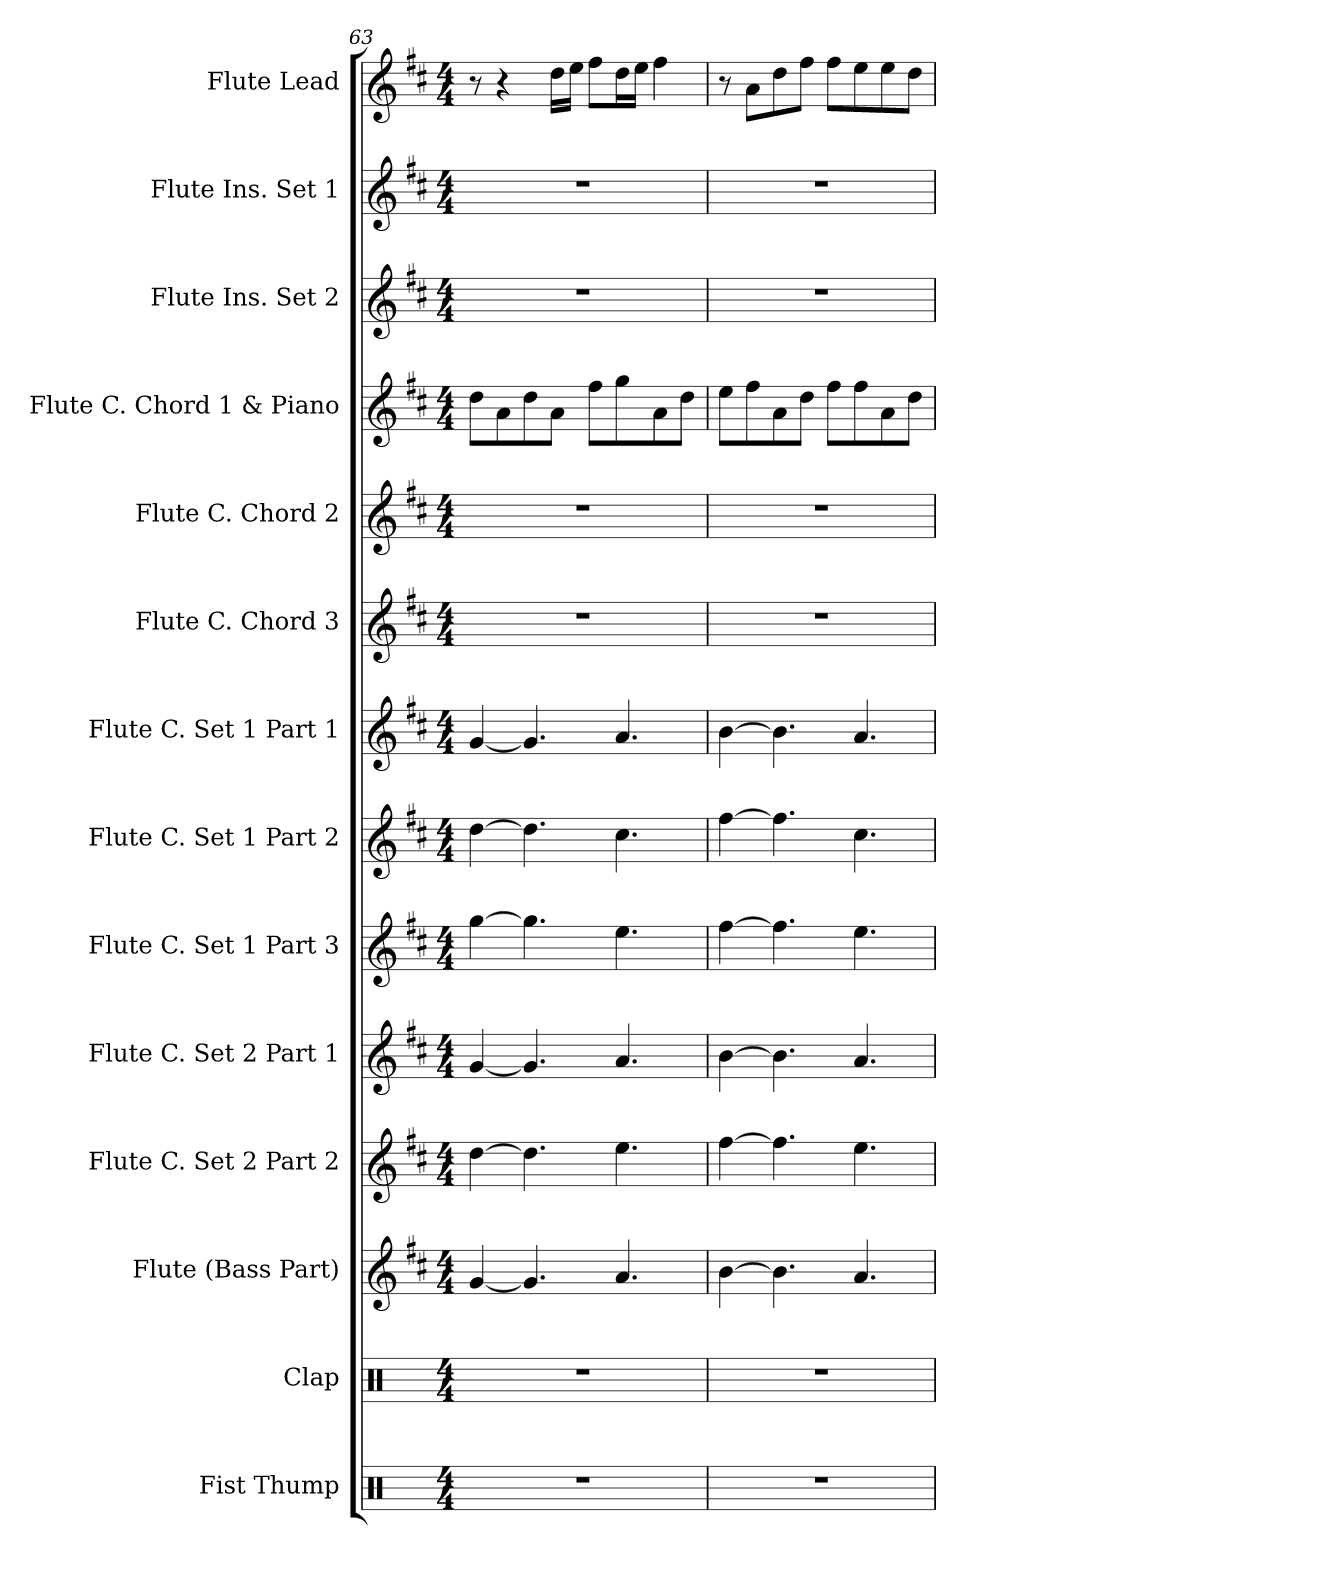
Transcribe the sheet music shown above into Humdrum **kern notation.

**kern	**kern	**kern	**kern	**kern	**kern	**kern	**kern	**kern	**kern	**kern	**kern	**kern	**kern
*part14	*part13	*part12	*part11	*part10	*part9	*part8	*part7	*part6	*part5	*part4	*part3	*part2	*part1
*staff14	*staff13	*staff12	*staff11	*staff10	*staff9	*staff8	*staff7	*staff6	*staff5	*staff4	*staff3	*staff2	*staff1
*I"Fist Thump	*I"Clap	*I"Flute (Bass Part)	*I"Flute C. Set 2 Part 2	*I"Flute C. Set 2 Part 1	*I"Flute C. Set 1 Part 3	*I"Flute C. Set 1 Part 2	*I"Flute C. Set 1 Part 1	*I"Flute C. Chord 3	*I"Flute C. Chord 2	*I"Flute C. Chord 1 &amp; Piano	*I"Flute Ins. Set 2	*I"Flute Ins. Set 1	*I"Flute Lead
*I'F.T.	*I'C.	*I'Fl. (BP)	*I'Fl. CS2 P2	*I'Fl. CS2 P1	*I'Fl. CS1 P3	*I'Fl. CS1 P2	*I'Fl. CS1 P1	*I'Fl. CC3	*I'Fl. CC2	*I'Fl. CC1 &amp; P	*I'Fl. IS2	*I'Fl. IS1	*I'Fl. Le.
*clefX	*clefX	*clefG2	*clefG2	*clefG2	*clefG2	*clefG2	*clefG2	*clefG2	*clefG2	*clefG2	*clefG2	*clefG2	*clefG2
*k[]	*k[]	*k[f#c#]	*k[f#c#]	*k[f#c#]	*k[f#c#]	*k[f#c#]	*k[f#c#]	*k[f#c#]	*k[f#c#]	*k[f#c#]	*k[f#c#]	*k[f#c#]	*k[f#c#]
*M4/4	*M4/4	*M4/4	*M4/4	*M4/4	*M4/4	*M4/4	*M4/4	*M4/4	*M4/4	*M4/4	*M4/4	*M4/4	*M4/4
=63	=63	=63	=63	=63	=63	=63	=63	=63	=63	=63	=63	=63	=63
1r	1r	[4g/	[4dd\	[4g/	[4gg\	[4dd\	[4g/	1r	1r	8dd\L	1r	1r	8r
.	.	.	.	.	.	.	.	.	.	8a\	.	.	4r
.	.	4.g/]	4.dd\]	4.g/]	4.gg\]	4.dd\]	4.g/]	.	.	8dd\	.	.	.
.	.	.	.	.	.	.	.	.	.	8a\J	.	.	16dd\LL
.	.	.	.	.	.	.	.	.	.	.	.	.	16ee\JJ
.	.	.	.	.	.	.	.	.	.	8ff#\L	.	.	8ff#\L
.	.	4.a/	4.ee\	4.a/	4.ee\	4.cc#\	4.a/	.	.	8gg\	.	.	16dd\L
.	.	.	.	.	.	.	.	.	.	.	.	.	16ee\JJ
.	.	.	.	.	.	.	.	.	.	8a\	.	.	4ff#\
.	.	.	.	.	.	.	.	.	.	8dd\J	.	.	.
=64	=64	=64	=64	=64	=64	=64	=64	=64	=64	=64	=64	=64	=64
1r	1r	[4b\	[4ff#\	[4b\	[4ff#\	[4ff#\	[4b\	1r	1r	8ee\L	1r	1r	8r
.	.	.	.	.	.	.	.	.	.	8ff#\	.	.	8a\L
.	.	4.b\]	4.ff#\]	4.b\]	4.ff#\]	4.ff#\]	4.b\]	.	.	8a\	.	.	8dd\
.	.	.	.	.	.	.	.	.	.	8dd\J	.	.	8ff#\J
.	.	.	.	.	.	.	.	.	.	8ff#\L	.	.	8ff#\L
.	.	4.a/	4.ee\	4.a/	4.ee\	4.cc#\	4.a/	.	.	8ff#\	.	.	8ee\
.	.	.	.	.	.	.	.	.	.	8a\	.	.	8ee\
.	.	.	.	.	.	.	.	.	.	8dd\J	.	.	8dd\J
=	=	=	=	=	=	=	=	=	=	=	=	=	=
*-	*-	*-	*-	*-	*-	*-	*-	*-	*-	*-	*-	*-	*-
